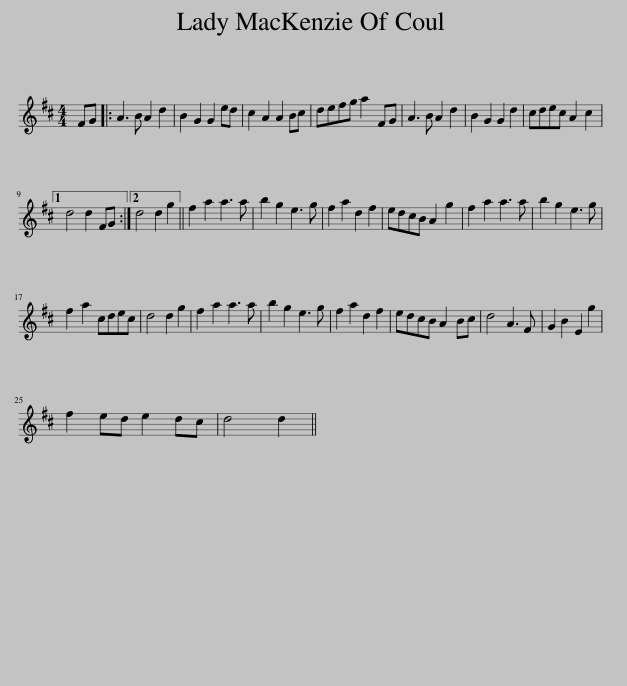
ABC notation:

X:1
L:1/8
M:4/4
I:linebreak $
K:D
V:1 treble
V:1
 FG |: A3 B A2 d2 | B2 G2 G2 ed | c2 A2 A2 Bc | defg a2 FG | %5
 A3 B A2 d2 | B2 G2 G2 d2 | cdec A2 c2 |1$ d4 d2 FG :|2 d4 d2 g2 || %10
 f2 a2 a3 a | b2 g2 e3 g | f2 a2 d2 f2 | edcB A2 g2 | f2 a2 a3 a | %15
 b2 g2 e3 g |$ f2 a2 cdec | d4 d2 g2 | f2 a2 a3 a | b2 g2 e3 g | %20
 f2 a2 d2 f2 | edcB A2 Bc | d4 A3 F | G2 B2 E2 g2 |$ f2 ed e2 dc | %25
 d4 d2 || %26
